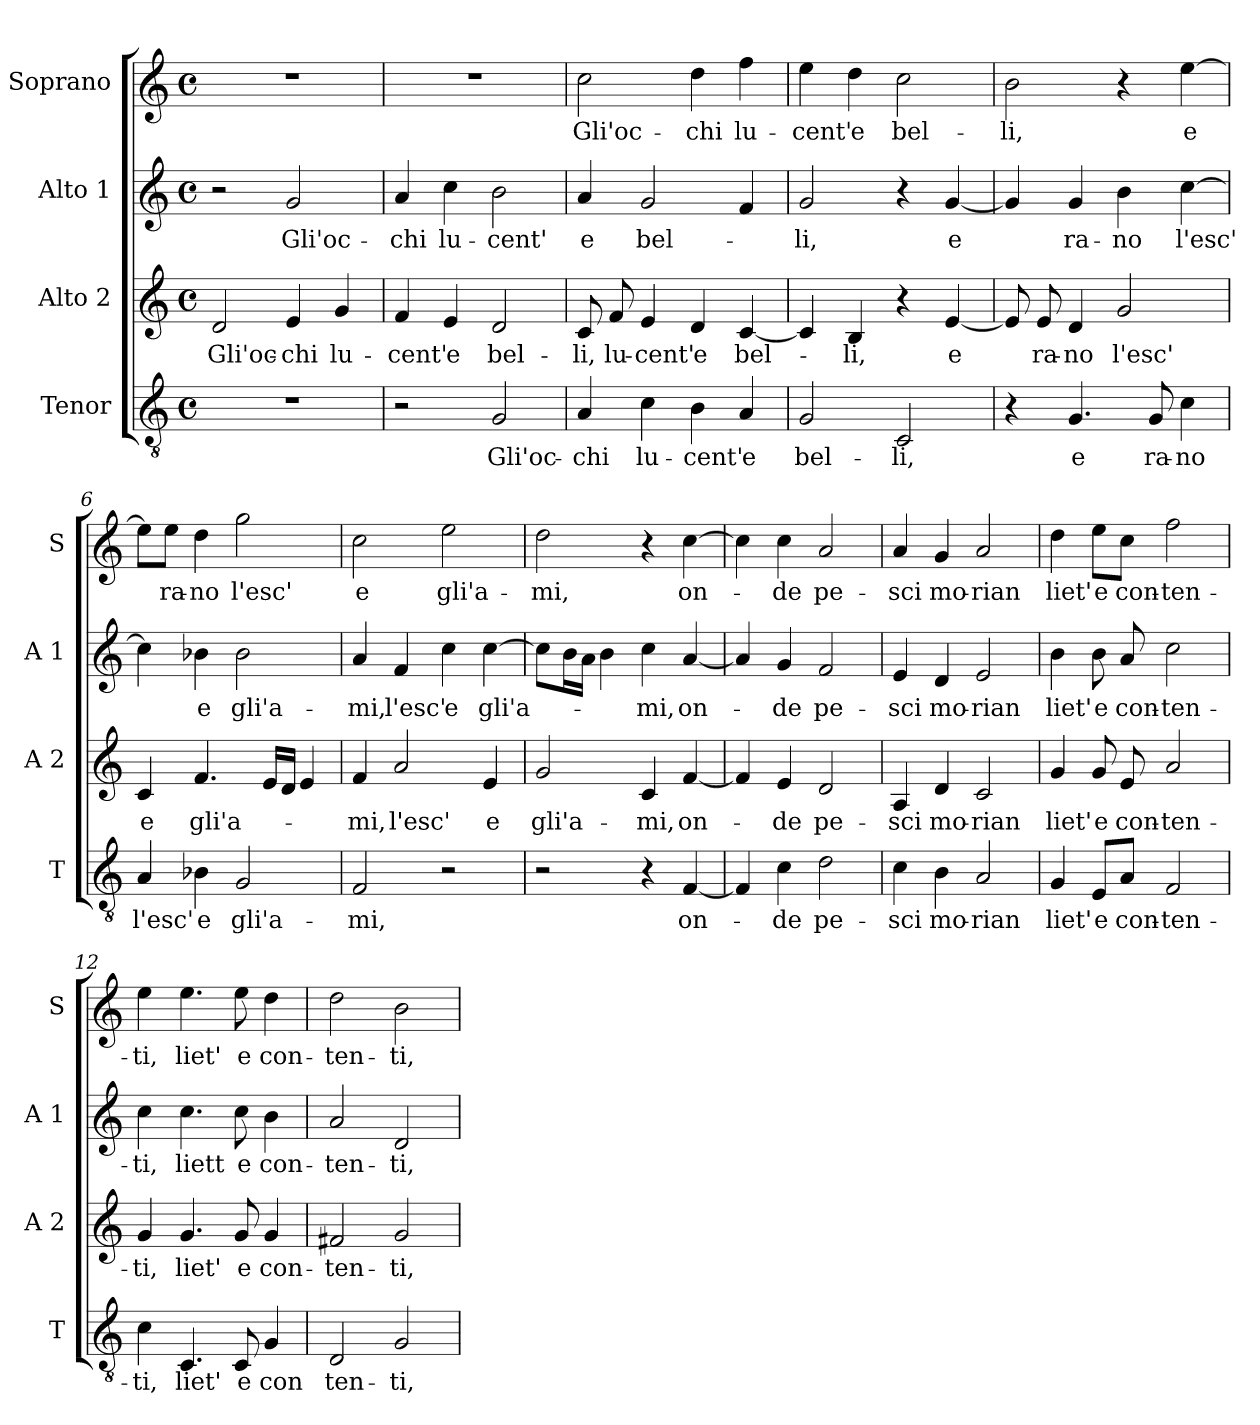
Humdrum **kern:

**kern	**text	**kern	**text	**kern	**text	**kern	**text
*part4	*part4	*part3	*part3	*part2	*part2	*part1	*part1
*staff4	*staff4	*staff3	*staff3	*staff2	*staff2	*staff1	*staff1
*I"Tenor	*	*I"Alto 2	*	*I"Alto 1	*	*I"Soprano	*
*I'T	*	*I'A 2	*	*I'A 1	*	*I'S	*
*clefGv2	*	*clefG2	*	*clefG2	*	*clefG2	*
*k[]	*	*k[]	*	*k[]	*	*k[]	*
*C:	*	*C:	*	*C:	*	*C:	*
*M4/4	*	*M4/4	*	*M4/4	*	*M4/4	*
*met(c)	*	*met(c)	*	*met(c)	*	*met(c)	*
=1	=1	=1	=1	=1	=1	=1	=1
!	!	!	!LO:LY:b	!	!	!	!
1r	.	2d/	Gli'oc-	2r	.	1r	.
!	!	!	!LO:LY:b	!	!LO:LY:b	!	!
.	.	4e/	-chi	2g/	Gli'oc-	.	.
!	!	!	!LO:LY:b	!	!	!	!
.	.	4g/	lu-	.	.	.	.
=2	=2	=2	=2	=2	=2	=2	=2
!	!	!	!LO:LY:b	!	!LO:LY:b	!	!
2r	.	4f/	-cent'	4a/	-chi	1r	.
!	!	!	!LO:LY:b	!	!LO:LY:b	!	!
.	.	4e/	e	4cc\	lu-	.	.
!	!LO:LY:b	!	!LO:LY:b	!	!LO:LY:b	!	!
2G/	Gli'oc-	2d/	bel-	2b\	-cent'	.	.
=3	=3	=3	=3	=3	=3	=3	=3
!	!LO:LY:b	!	!LO:LY:b	!	!LO:LY:b	!	!LO:LY:b
4A/	-chi	8c/	-li,	4a/	e	2cc\	Gli'oc-
!	!	!	!LO:LY:b	!	!	!	!
.	.	8f/	lu-	.	.	.	.
!	!LO:LY:b	!	!LO:LY:b	!	!LO:LY:b	!	!
4c\	lu-	4e/	-cent'	2g/	bel-	.	.
!	!LO:LY:b	!	!LO:LY:b	!	!	!	!LO:LY:b
4B\	-cent'	4d/	e	.	.	4dd\	-chi
!	!LO:LY:b	!	!LO:LY:b	!	!	!	!LO:LY:b
4A/	e	[4c/	bel-	4f/	.	4ff\	lu-
=4	=4	=4	=4	=4	=4	=4	=4
!	!LO:LY:b	!	!	!	!LO:LY:b	!	!LO:LY:b
2G/	bel-	4c/]	.	2g/	-li,	4ee\	-cent'
!	!	!	!LO:LY:b	!	!	!	!LO:LY:b
.	.	4B/	-li,	.	.	4dd\	e
!	!LO:LY:b	!	!	!	!	!	!LO:LY:b
2C/	-li,	4r	.	4r	.	2cc\	bel-
!	!	!	!LO:LY:b	!	!LO:LY:b	!	!
.	.	[4e/	e	[4g/	e	.	.
!!LO:LB:g=z
=5	=5	=5	=5	=5	=5	=5	=5
!	!	!	!	!	!	!	!LO:LY:b
4r	.	8e/]	.	4g/]	.	2b\	-li,
!	!	!	!LO:LY:b	!	!	!	!
.	.	8e/	ra-	.	.	.	.
!	!LO:LY:b	!	!LO:LY:b	!	!LO:LY:b	!	!
4.G/	e	4d/	-no	4g/	ra-	.	.
!	!	!	!LO:LY:b	!	!LO:LY:b	!	!
.	.	2g/	l'esc'	4b\	-no	4r	.
!	!LO:LY:b	!	!	!	!	!	!
8G/	ra-	.	.	.	.	.	.
!	!LO:LY:b	!	!	!	!LO:LY:b	!	!LO:LY:b
4c\	-no	.	.	[4cc\	l'esc'	[4ee\	e
=6	=6	=6	=6	=6	=6	=6	=6
!	!LO:LY:b	!	!LO:LY:b	!	!	!	!
4A/	l'esc'	4c/	e	4cc\]	.	8ee\L]	.
!	!	!	!	!	!	!	!LO:LY:b
.	.	.	.	.	.	8ee\J	ra-
!	!LO:LY:b	!	!LO:LY:b	!	!LO:LY:b	!	!LO:LY:b
4B-X\	e	4.f/	gli'a-	4b-X\	e	4dd\	-no
!	!LO:LY:b	!	!	!	!LO:LY:b	!	!LO:LY:b
2G/	gli'a-	.	.	2b-\	gli'a-	2gg\	l'esc'
.	.	16e/LL	.	.	.	.	.
.	.	16d/JJ	.	.	.	.	.
.	.	4e/	.	.	.	.	.
=7	=7	=7	=7	=7	=7	=7	=7
!	!LO:LY:b	!	!LO:LY:b	!	!LO:LY:b	!	!LO:LY:b
2F/	-mi,	4f/	-mi,	4a/	-mi,	2cc\	e
!	!	!	!LO:LY:b	!	!LO:LY:b	!	!
.	.	2a/	l'esc'	4f/	l'esc'	.	.
!	!	!	!	!	!LO:LY:b	!	!LO:LY:b
2r	.	.	.	4cc\	e	2ee\	gli'a-
!	!	!	!LO:LY:b	!	!LO:LY:b	!	!
.	.	4e/	e	[4cc\	gli'a-	.	.
=8	=8	=8	=8	=8	=8	=8	=8
!	!	!	!LO:LY:b	!	!	!	!LO:LY:b
2r	.	2g/	gli'a-	8cc\L]	.	2dd\	-mi,
.	.	.	.	16b\L	.	.	.
.	.	.	.	16a\JJ	.	.	.
.	.	.	.	4b\	.	.	.
!	!	!	!LO:LY:b	!	!LO:LY:b	!	!
4r	.	4c/	-mi,	4cc\	-mi,	4r	.
!	!LO:LY:b	!	!LO:LY:b	!	!LO:LY:b	!	!LO:LY:b
[4F/	on-	[4f/	on-	[4a/	on-	[4cc\	on-
=9	=9	=9	=9	=9	=9	=9	=9
4F/]	.	4f/]	.	4a/]	.	4cc\]	.
!	!LO:LY:b	!	!LO:LY:b	!	!LO:LY:b	!	!LO:LY:b
4c\	-de	4e/	-de	4g/	-de	4cc\	-de
!	!LO:LY:b	!	!LO:LY:b	!	!LO:LY:b	!	!LO:LY:b
2d\	pe-	2d/	pe-	2f/	pe-	2a/	pe-
!!LO:LB:g=z
=10	=10	=10	=10	=10	=10	=10	=10
!	!LO:LY:b	!	!LO:LY:b	!	!LO:LY:b	!	!LO:LY:b
4c\	-sci	4A/	-sci	4e/	-sci	4a/	-sci
!	!LO:LY:b	!	!LO:LY:b	!	!LO:LY:b	!	!LO:LY:b
4B\	mo-	4d/	mo-	4d/	mo-	4g/	mo-
!	!LO:LY:b	!	!LO:LY:b	!	!LO:LY:b	!	!LO:LY:b
2A/	-rian	2c/	-rian	2e/	-rian	2a/	-rian
=11	=11	=11	=11	=11	=11	=11	=11
!	!LO:LY:b	!	!LO:LY:b	!	!LO:LY:b	!	!LO:LY:b
4G/	liet'	4g/	liet'	4b\	liet'	4dd\	liet'
!	!LO:LY:b	!	!LO:LY:b	!	!LO:LY:b	!	!LO:LY:b
8E/L	e	8g/	e	8b\	e	8ee\L	e
!	!LO:LY:b	!	!LO:LY:b	!	!LO:LY:b	!	!LO:LY:b
8A/J	con-	8e/	con-	8a/	con-	8cc\J	con-
!	!LO:LY:b	!	!LO:LY:b	!	!LO:LY:b	!	!LO:LY:b
2F/	-ten-	2a/	-ten-	2cc\	-ten-	2ff\	-ten-
=12	=12	=12	=12	=12	=12	=12	=12
!	!LO:LY:b	!	!LO:LY:b	!	!LO:LY:b	!	!LO:LY:b
4c\	-ti,	4g/	-ti,	4cc\	-ti,	4ee\	-ti,
!	!LO:LY:b	!	!LO:LY:b	!	!LO:LY:b	!	!LO:LY:b
4.C/	liet'	4.g/	liet'	4.cc\	liett	4.ee\	liet'
!	!LO:LY:b	!	!LO:LY:b	!	!LO:LY:b	!	!LO:LY:b
8C/	e	8g/	e	8cc\	e	8ee\	e
!	!LO:LY:b	!	!LO:LY:b	!	!LO:LY:b	!	!LO:LY:b
4G/	con	4g/	con-	4b\	con-	4dd\	con-
=13	=13	=13	=13	=13	=13	=13	=13
!	!LO:LY:b	!	!LO:LY:b	!	!LO:LY:b	!	!LO:LY:b
2D/	ten-	2f#X/	-ten-	2a/	-ten-	2dd\	-ten-
!	!LO:LY:b	!	!LO:LY:b	!	!LO:LY:b	!	!LO:LY:b
2G/	-ti,	2g/	-ti,	2d/	-ti,	2b\	-ti,
=	=	=	=	=	=	=	=
*-	*-	*-	*-	*-	*-	*-	*-
